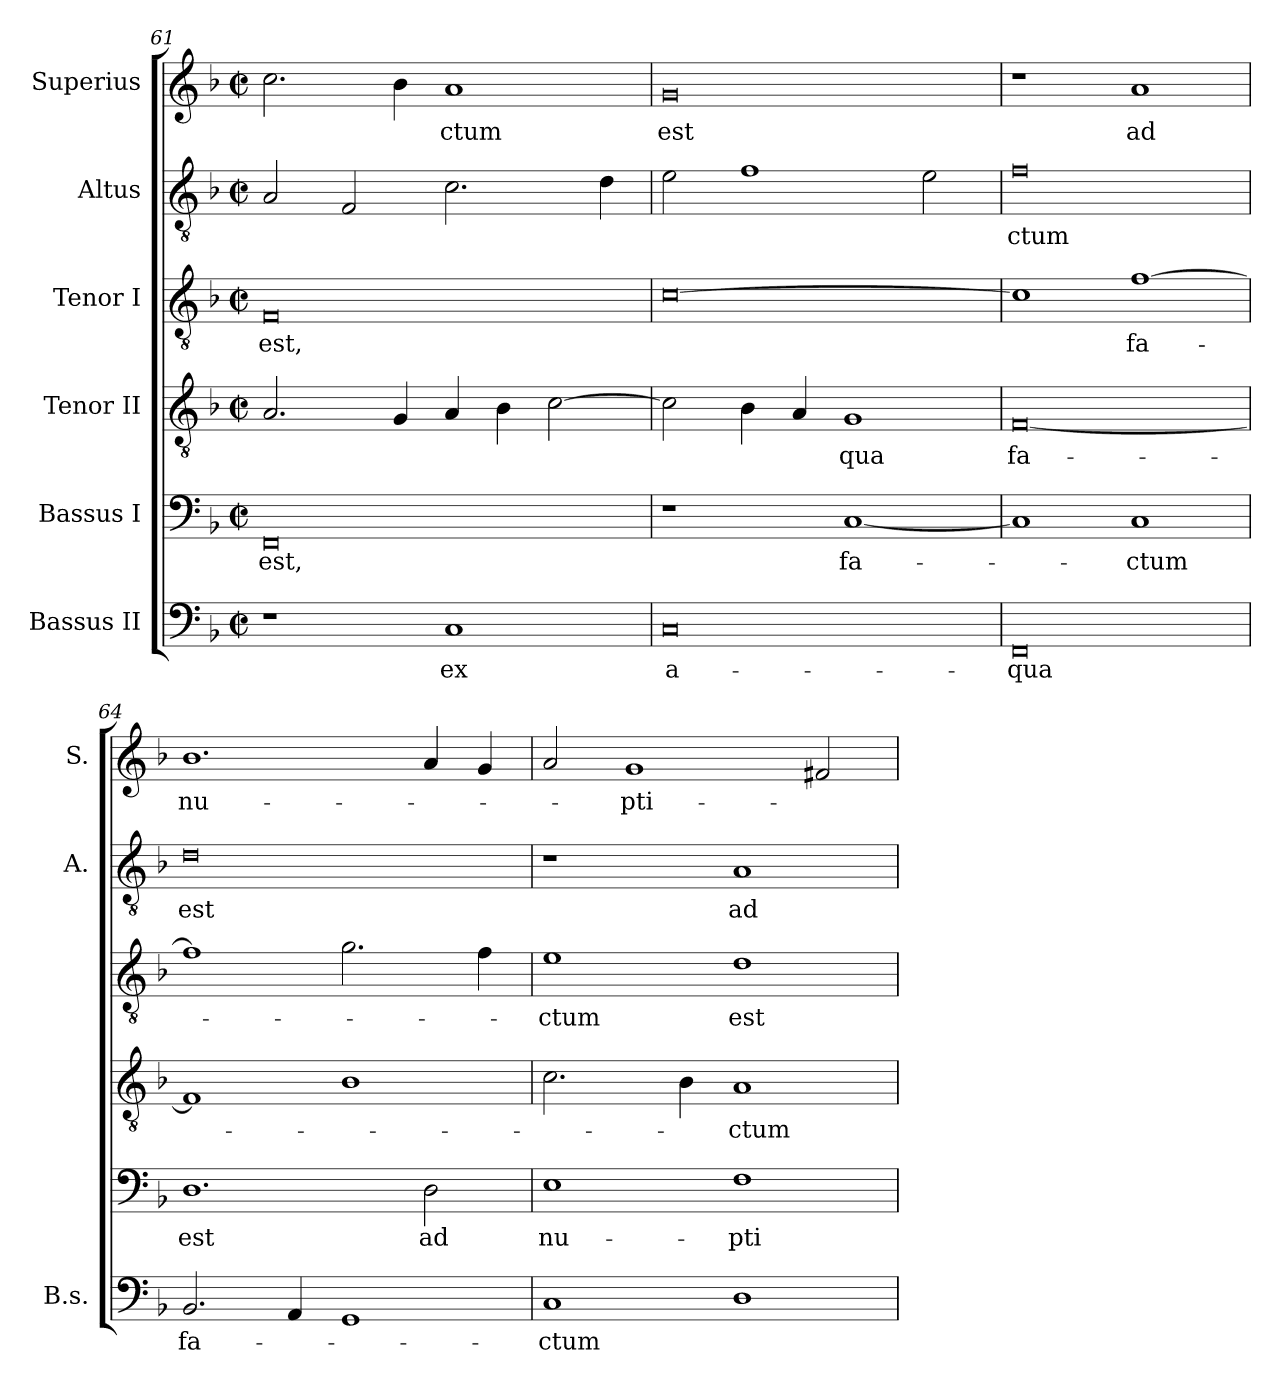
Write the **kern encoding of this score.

**kern	**text	**kern	**text	**kern	**text	**kern	**text	**kern	**text	**kern	**text
*part6	*part6	*part5	*part5	*part4	*part4	*part3	*part3	*part2	*part2	*part1	*part1
*staff6	*staff6	*staff5	*staff5	*staff4	*staff4	*staff3	*staff3	*staff2	*staff2	*staff1	*staff1
*I"Bassus II	*	*I"Bassus I	*	*I"Tenor II	*	*I"Tenor I	*	*I"Altus	*	*I"Superius	*
*I'B.s.	*	*	*	*	*	*	*	*I'A.	*	*I'S.	*
*clefF4	*	*clefF4	*	*clefGv2	*	*clefGv2	*	*clefGv2	*	*clefG2	*
*	*	*	*	*ITrd7c12	*	*ITrd7c12	*	*ITrd7c12	*	*	*
*k[b-]	*	*k[b-]	*	*k[b-]	*	*k[b-]	*	*k[b-]	*	*k[b-]	*
*F:	*	*F:	*	*F:	*	*F:	*	*F:	*	*F:	*
*M2/2	*	*M2/2	*	*M2/2	*	*M2/2	*	*M2/2	*	*M2/2	*
*met(c|)	*	*met(c|)	*	*met(c|)	*	*met(c|)	*	*met(c|)	*	*met(c|)	*
=61	=61	=61	=61	=61	=61	=61	=61	=61	=61	=61	=61
!	!	!	!LO:LY:b:color=#000000	!	!	!	!	!	!	!	!
!	!	!	!	!	!	!	!LO:LY:b:color=#000000	!	!	!	!
1r	.	0FFi	est,	2.AAi/	.	0FFi	est,	2AAi/	.	2.cci\	.
.	.	.	.	.	.	.	.	2FFi/	.	.	.
.	.	.	.	4GGi/	.	.	.	.	.	4b-i\	.
!	!LO:LY:b:color=#000000	!	!	!	!	!	!	!	!	!	!
!	!	!	!	!	!	!	!	!	!	!	!LO:LY:b:color=#000000
1Ci	ex	.	.	4AAi/	.	.	.	2.Ci\	.	1ai	-ctum
.	.	.	.	4BB-i\	.	.	.	.	.	.	.
.	.	.	.	[>2Ci\	.	.	.	.	.	.	.
.	.	.	.	.	.	.	.	4Di\	.	.	.
=62	=62	=62	=62	=62	=62	=62	=62	=62	=62	=62	=62
!	!LO:LY:b:color=#000000	!	!	!	!	!	!	!	!	!	!
!	!	!	!	!	!	!	!	!	!	!	!LO:LY:b:color=#000000
0Ci	a-	1r	.	2Ci\]	.	[>0Ci	.	2Ei\	.	0gi	est
.	.	.	.	4BB-i\	.	.	.	1Fi	.	.	.
.	.	.	.	4AAi/	.	.	.	.	.	.	.
!	!	!	!LO:LY:b:color=#000000	!	!	!	!	!	!	!	!
!	!	!	!	!	!LO:LY:b:color=#000000	!	!	!	!	!	!
.	.	[<1Ci	fa-	1GGi	-qua	.	.	.	.	.	.
.	.	.	.	.	.	.	.	2Ei\	.	.	.
=63	=63	=63	=63	=63	=63	=63	=63	=63	=63	=63	=63
!	!LO:LY:b:color=#000000	!	!	!	!	!	!	!	!	!	!
!	!	!	!	!	!LO:LY:b:color=#000000	!	!	!	!	!	!
!	!	!	!	!	!	!	!	!	!LO:LY:b:color=#000000	!	!
0FFi	-qua	1Ci]	.	[<0FFi	fa-	1Ci]	.	0Fi	-ctum	1r	.
!	!	!	!LO:LY:b:color=#000000	!	!	!	!	!	!	!	!
!	!	!	!	!	!	!	!LO:LY:b:color=#000000	!	!	!	!
!	!	!	!	!	!	!	!	!	!	!	!LO:LY:b:color=#000000
.	.	1Ci	-ctum	.	.	[>1Fi	fa-	.	.	1ai	ad
!!LO:LB:g=z
=64	=64	=64	=64	=64	=64	=64	=64	=64	=64	=64	=64
!	!LO:LY:b:color=#000000	!	!	!	!	!	!	!	!	!	!
!	!	!	!LO:LY:b:color=#000000	!	!	!	!	!	!	!	!
!	!	!	!	!	!	!	!	!	!LO:LY:b:color=#000000	!	!
!	!	!	!	!	!	!	!	!	!	!	!LO:LY:b:color=#000000
2.BB-i/	fa-	1.Di	est	1FFi]	.	1Fi]	.	0Di	est	1.b-i	nu-
4AAi/	.	.	.	.	.	.	.	.	.	.	.
1GGi	.	.	.	1BB-i	.	2.Gi\	.	.	.	.	.
!	!	!	!LO:LY:b:color=#000000	!	!	!	!	!	!	!	!
.	.	2Di\	ad	.	.	.	.	.	.	4ai/	.
.	.	.	.	.	.	4Fi\	.	.	.	4gi/	.
=65	=65	=65	=65	=65	=65	=65	=65	=65	=65	=65	=65
!	!LO:LY:b:color=#000000	!	!	!	!	!	!	!	!	!	!
!	!	!	!LO:LY:b:color=#000000	!	!	!	!	!	!	!	!
!	!	!	!	!	!	!	!LO:LY:b:color=#000000	!	!	!	!
1Ci	-ctum	1Ei	nu-	2.Ci\	.	1Ei	-ctum	1r	.	2ai/	.
!	!	!	!	!	!	!	!	!	!	!	!LO:LY:b:color=#000000
.	.	.	.	.	.	.	.	.	.	1gi	-pti-
.	.	.	.	4BB-i\	.	.	.	.	.	.	.
!	!	!	!LO:LY:b:color=#000000	!	!	!	!	!	!	!	!
!	!	!	!	!	!LO:LY:b:color=#000000	!	!	!	!	!	!
!	!	!	!	!	!	!	!LO:LY:b:color=#000000	!	!	!	!
!	!	!	!	!	!	!	!	!	!LO:LY:b:color=#000000	!	!
1Di	.	1Fi	-pti-	1AAi	-ctum	1Di	est	1AAi	ad	.	.
.	.	.	.	.	.	.	.	.	.	2f#Xi/	.
=	=	=	=	=	=	=	=	=	=	=	=
*-	*-	*-	*-	*-	*-	*-	*-	*-	*-	*-	*-
